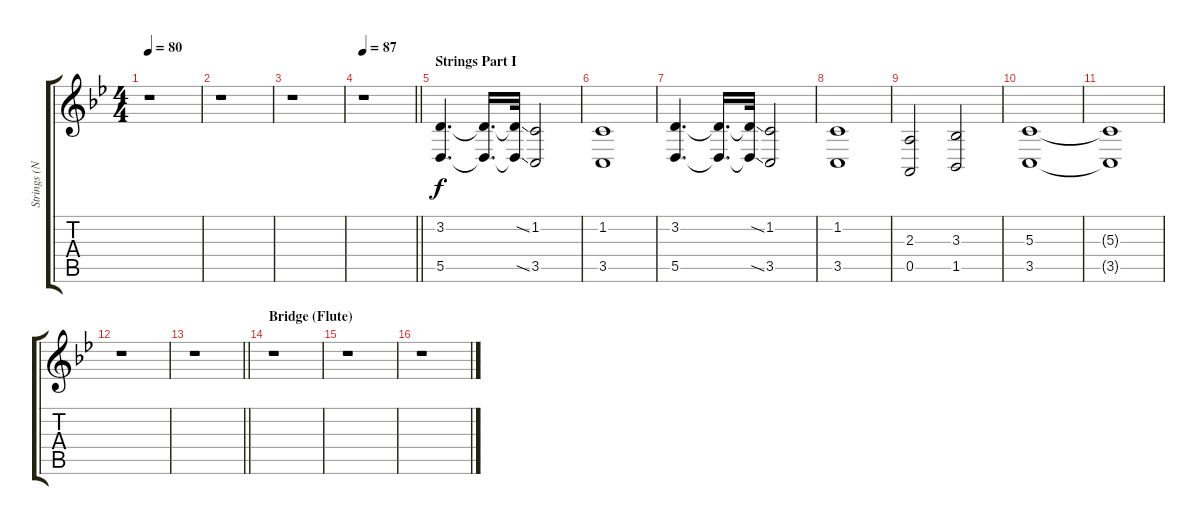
\track ("Strings (Nigel Warren-Green)" "Strings (N") {instrument stringensemble1}
\staff {score tabs}
\tuning (E4 B3 G3 D3 A2 E2) {hide}
\ts (4 4)
\tempo 80
\clef g2
\ks bb
r.1{dy f} |
r.1 |
r.1 |
\tempo 87
\barLineRight lightlight
r.1 |
\section ("" "Strings Part I")
(3.2 5.5).4{d} (3.2{t} 5.5{t}).16{d} (3.2{ss t} 5.5{ss t}).32 (1.2 3.5).2 |
(1.2 3.5).1 |
(3.2 5.5).4{d} (3.2{t} 5.5{t}).16{d} (3.2{ss t} 5.5{ss t}).32 (1.2 3.5).2 |
(1.2 3.5).1 |
(2.3 0.5).2 (3.3 1.5).2 |
(5.3 3.5).1{volume 0} |
(5.3{t} 3.5{t}).1 |
r.1 |
\barLineRight lightlight
r.1 |
\section ("" "Bridge (Flute)")
r.1 |
r.1 |
r.1
